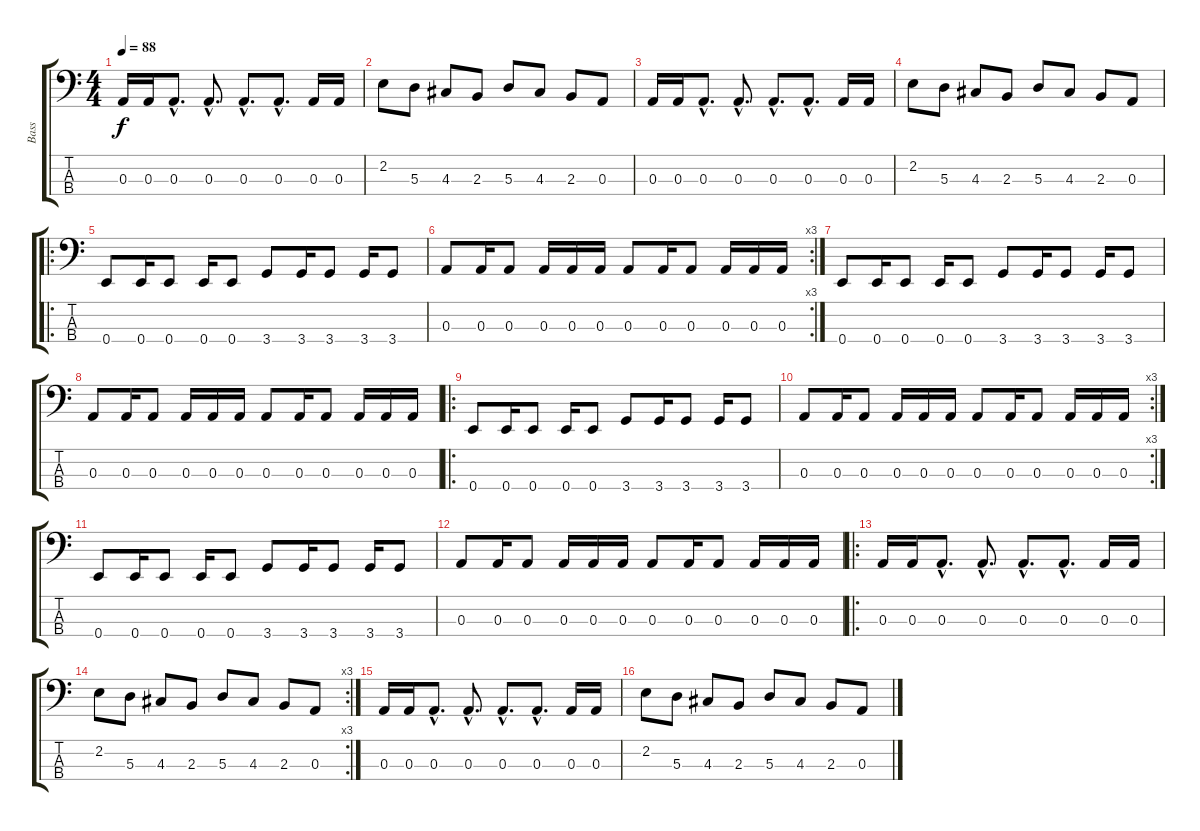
\track ("Bass" "Bass") {instrument electricbassfinger}
\staff {score tabs}
\tuning (G2 D2 A1 E1) {hide}
\ts (4 4)
\tempo 88
\clef f4
\ks c
0.3.16{dy f} 0.3.16 0.3{hac}.8{d} 0.3{hac}.8{d} 0.3{hac}.8{d} 0.3{hac}.8{d} 0.3.16 0.3.16 |
2.2.8 5.3.8 4.3.8 2.3.8 5.3.8 4.3.8 2.3.8 0.3.8 |
0.3.16 0.3.16 0.3{hac}.8{d} 0.3{hac}.8{d} 0.3{hac}.8{d} 0.3{hac}.8{d} 0.3.16 0.3.16 |
2.2.8 5.3.8 4.3.8 2.3.8 5.3.8 4.3.8 2.3.8 0.3.8 |
\ro
0.4.8 0.4.16 0.4.8 0.4.16 0.4.8 3.4.8 3.4.16 3.4.8 3.4.16 3.4.8 |
\rc 3
0.3.8 0.3.16 0.3.8 0.3.16 0.3.16 0.3.16 0.3.8 0.3.16 0.3.8 0.3.16 0.3.16 0.3.16 |
0.4.8 0.4.16 0.4.8 0.4.16 0.4.8 3.4.8 3.4.16 3.4.8 3.4.16 3.4.8 |
0.3.8 0.3.16 0.3.8 0.3.16 0.3.16 0.3.16 0.3.8 0.3.16 0.3.8 0.3.16 0.3.16 0.3.16 |
\ro
0.4.8 0.4.16 0.4.8 0.4.16 0.4.8 3.4.8 3.4.16 3.4.8 3.4.16 3.4.8 |
\rc 3
0.3.8 0.3.16 0.3.8 0.3.16 0.3.16 0.3.16 0.3.8 0.3.16 0.3.8 0.3.16 0.3.16 0.3.16 |
0.4.8 0.4.16 0.4.8 0.4.16 0.4.8 3.4.8 3.4.16 3.4.8 3.4.16 3.4.8 |
0.3.8 0.3.16 0.3.8 0.3.16 0.3.16 0.3.16 0.3.8 0.3.16 0.3.8 0.3.16 0.3.16 0.3.16 |
\ro
0.3.16 0.3.16 0.3{hac}.8{d} 0.3{hac}.8{d} 0.3{hac}.8{d} 0.3{hac}.8{d} 0.3.16 0.3.16 |
\rc 3
2.2.8 5.3.8 4.3.8 2.3.8 5.3.8 4.3.8 2.3.8 0.3.8 |
0.3.16 0.3.16 0.3{hac}.8{d} 0.3{hac}.8{d} 0.3{hac}.8{d} 0.3{hac}.8{d} 0.3.16 0.3.16 |
2.2.8 5.3.8 4.3.8 2.3.8 5.3.8 4.3.8 2.3.8 0.3.8
